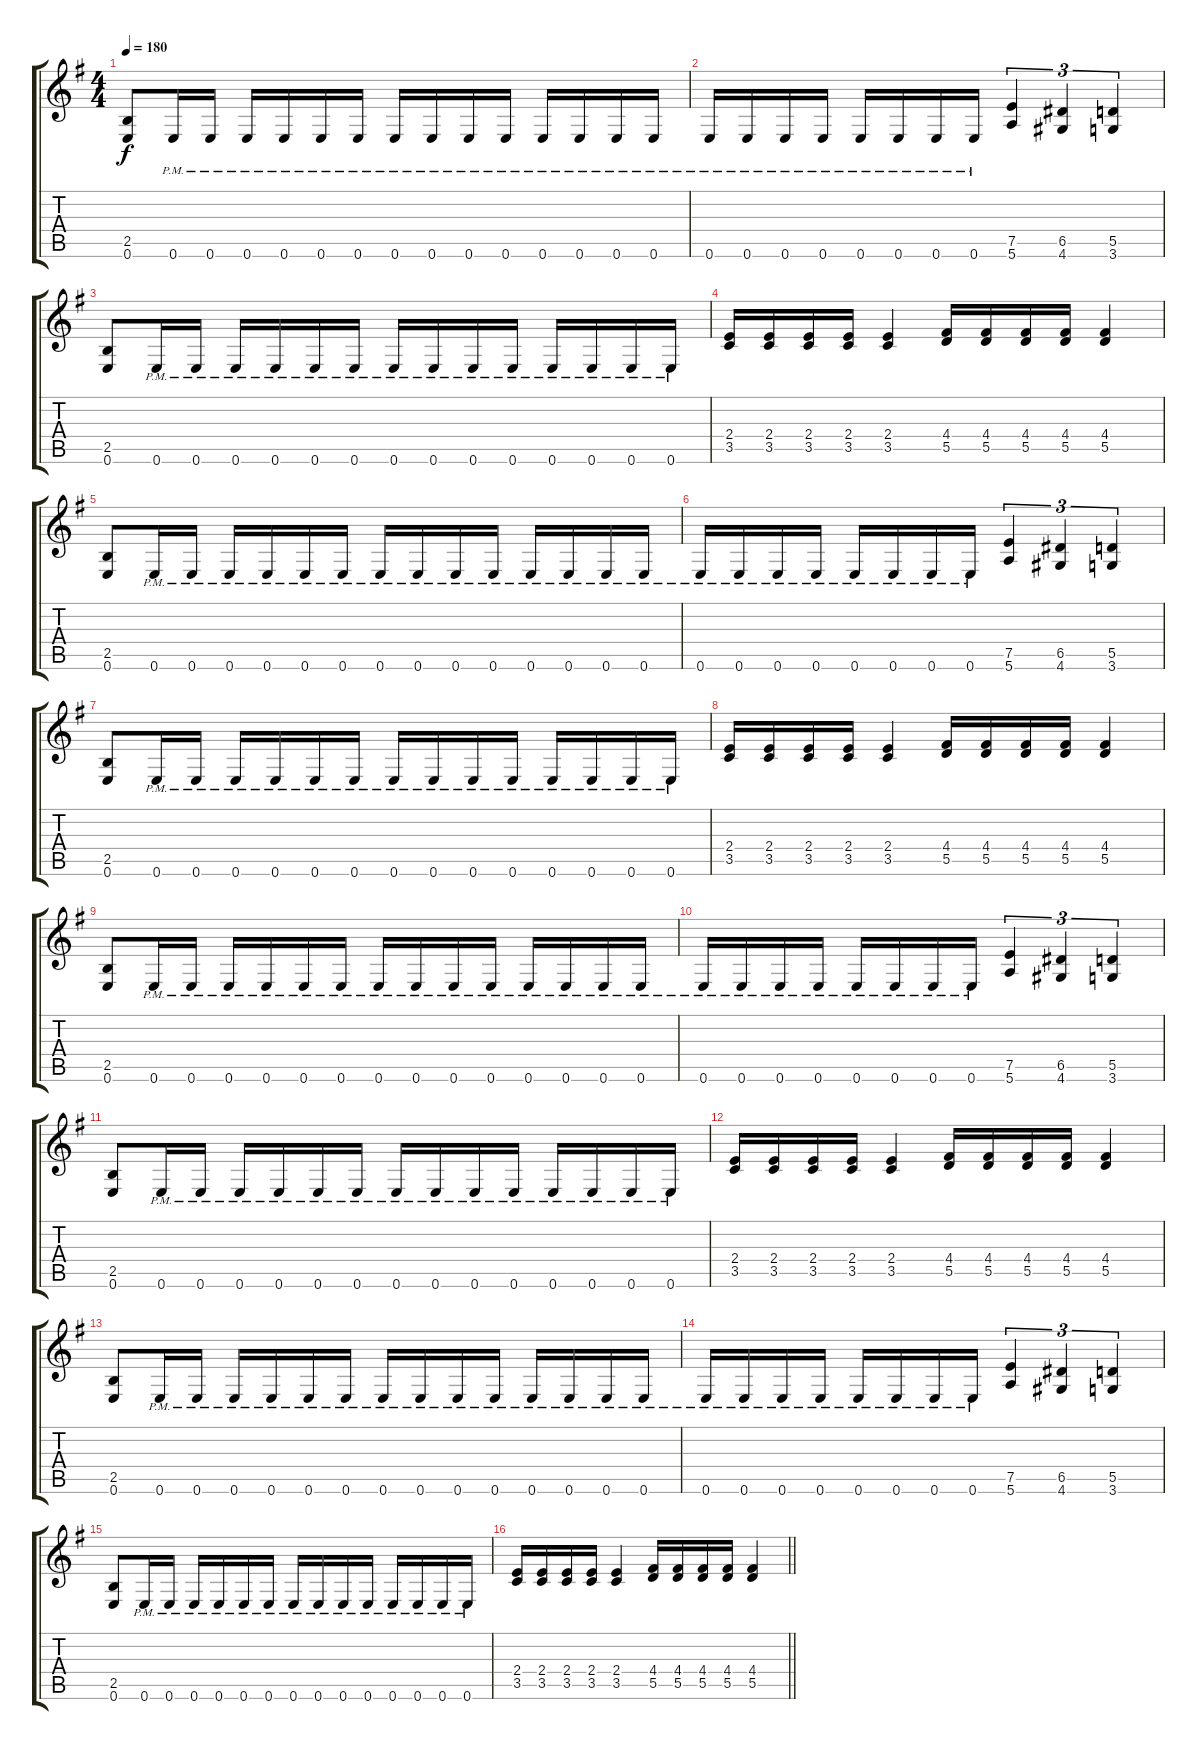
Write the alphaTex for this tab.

\track "" {instrument distortionguitar}
\staff {score tabs}
\tuning (E4 B3 G3 D3 A2 E2) {hide}
\ts (4 4)
\tempo 180
\clef g2
\ks g
(2.5 0.6).8{dy f} 0.6{pm}.16 0.6{pm}.16 0.6{pm}.16 0.6{pm}.16 0.6{pm}.16 0.6{pm}.16 0.6{pm}.16 0.6{pm}.16 0.6{pm}.16 0.6{pm}.16 0.6{pm}.16 0.6{pm}.16 0.6{pm}.16 0.6{pm}.16 |
0.6{pm}.16 0.6{pm}.16 0.6{pm}.16 0.6{pm}.16 0.6{pm}.16 0.6{pm}.16 0.6{pm}.16 0.6{pm}.16 (7.5 5.6).4{tu (3 2)} (6.5 4.6).4{tu (3 2)} (5.5 3.6).4{tu (3 2)} |
(2.5 0.6).8 0.6{pm}.16 0.6{pm}.16 0.6{pm}.16 0.6{pm}.16 0.6{pm}.16 0.6{pm}.16 0.6{pm}.16 0.6{pm}.16 0.6{pm}.16 0.6{pm}.16 0.6{pm}.16 0.6{pm}.16 0.6{pm}.16 0.6{pm}.16 |
(2.4 3.5).16 (2.4 3.5).16 (2.4 3.5).16 (2.4 3.5).16 (2.4 3.5).4 (4.4 5.5).16 (4.4 5.5).16 (4.4 5.5).16 (4.4 5.5).16 (4.4 5.5).4 |
(2.5 0.6).8 0.6{pm}.16 0.6{pm}.16 0.6{pm}.16 0.6{pm}.16 0.6{pm}.16 0.6{pm}.16 0.6{pm}.16 0.6{pm}.16 0.6{pm}.16 0.6{pm}.16 0.6{pm}.16 0.6{pm}.16 0.6{pm}.16 0.6{pm}.16 |
0.6{pm}.16 0.6{pm}.16 0.6{pm}.16 0.6{pm}.16 0.6{pm}.16 0.6{pm}.16 0.6{pm}.16 0.6{pm}.16 (7.5 5.6).4{tu (3 2)} (6.5 4.6).4{tu (3 2)} (5.5 3.6).4{tu (3 2)} |
(2.5 0.6).8 0.6{pm}.16 0.6{pm}.16 0.6{pm}.16 0.6{pm}.16 0.6{pm}.16 0.6{pm}.16 0.6{pm}.16 0.6{pm}.16 0.6{pm}.16 0.6{pm}.16 0.6{pm}.16 0.6{pm}.16 0.6{pm}.16 0.6{pm}.16 |
(2.4 3.5).16 (2.4 3.5).16 (2.4 3.5).16 (2.4 3.5).16 (2.4 3.5).4 (4.4 5.5).16 (4.4 5.5).16 (4.4 5.5).16 (4.4 5.5).16 (4.4 5.5).4 |
(2.5 0.6).8 0.6{pm}.16 0.6{pm}.16 0.6{pm}.16 0.6{pm}.16 0.6{pm}.16 0.6{pm}.16 0.6{pm}.16 0.6{pm}.16 0.6{pm}.16 0.6{pm}.16 0.6{pm}.16 0.6{pm}.16 0.6{pm}.16 0.6{pm}.16 |
0.6{pm}.16 0.6{pm}.16 0.6{pm}.16 0.6{pm}.16 0.6{pm}.16 0.6{pm}.16 0.6{pm}.16 0.6{pm}.16 (7.5 5.6).4{tu (3 2)} (6.5 4.6).4{tu (3 2)} (5.5 3.6).4{tu (3 2)} |
(2.5 0.6).8 0.6{pm}.16 0.6{pm}.16 0.6{pm}.16 0.6{pm}.16 0.6{pm}.16 0.6{pm}.16 0.6{pm}.16 0.6{pm}.16 0.6{pm}.16 0.6{pm}.16 0.6{pm}.16 0.6{pm}.16 0.6{pm}.16 0.6{pm}.16 |
(2.4 3.5).16 (2.4 3.5).16 (2.4 3.5).16 (2.4 3.5).16 (2.4 3.5).4 (4.4 5.5).16 (4.4 5.5).16 (4.4 5.5).16 (4.4 5.5).16 (4.4 5.5).4 |
(2.5 0.6).8 0.6{pm}.16 0.6{pm}.16 0.6{pm}.16 0.6{pm}.16 0.6{pm}.16 0.6{pm}.16 0.6{pm}.16 0.6{pm}.16 0.6{pm}.16 0.6{pm}.16 0.6{pm}.16 0.6{pm}.16 0.6{pm}.16 0.6{pm}.16 |
0.6{pm}.16 0.6{pm}.16 0.6{pm}.16 0.6{pm}.16 0.6{pm}.16 0.6{pm}.16 0.6{pm}.16 0.6{pm}.16 (7.5 5.6).4{tu (3 2)} (6.5 4.6).4{tu (3 2)} (5.5 3.6).4{tu (3 2)} |
(2.5 0.6).8 0.6{pm}.16 0.6{pm}.16 0.6{pm}.16 0.6{pm}.16 0.6{pm}.16 0.6{pm}.16 0.6{pm}.16 0.6{pm}.16 0.6{pm}.16 0.6{pm}.16 0.6{pm}.16 0.6{pm}.16 0.6{pm}.16 0.6{pm}.16 |
\barLineRight lightlight
(2.4 3.5).16 (2.4 3.5).16 (2.4 3.5).16 (2.4 3.5).16 (2.4 3.5).4 (4.4 5.5).16 (4.4 5.5).16 (4.4 5.5).16 (4.4 5.5).16 (4.4 5.5).4
